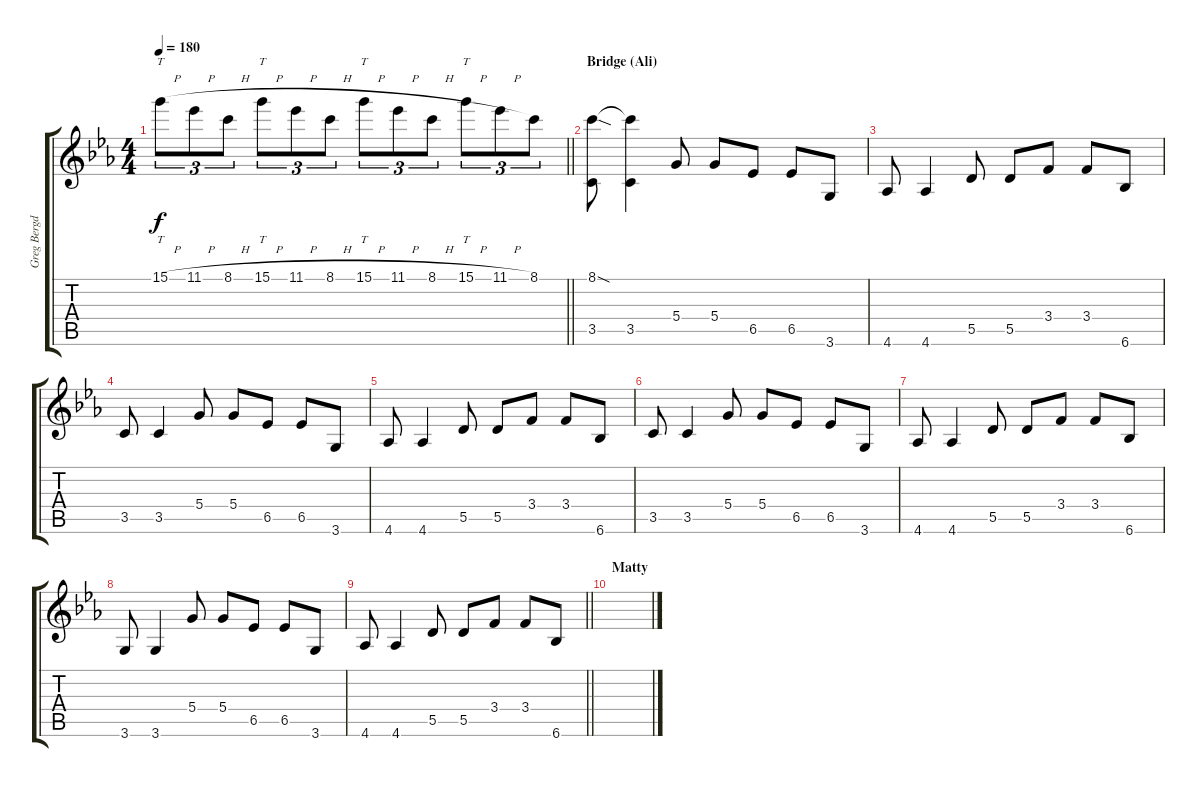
\track ("Greg Bergdorf - Lead Guitar" "Greg Bergd") {instrument distortionguitar}
\staff {score tabs}
\tuning (E4 B3 G3 D3 A2 E2) {hide}
\ts (4 4)
\tempo 180
\clef g2
\barLineRight lightlight
\ks eb
15.1{h}.8{tt tu (3 2) dy f} 11.1{h}.8{tu (3 2)} 8.1{h}.8{tu (3 2)} 15.1{h}.8{tt tu (3 2)} 11.1{h}.8{tu (3 2)} 8.1{h}.8{tu (3 2)} 15.1{h}.8{tt tu (3 2)} 11.1{h}.8{tu (3 2)} 8.1{h}.8{tu (3 2)} 15.1{h}.8{tt tu (3 2)} 11.1{h}.8{tu (3 2)} 8.1.8{tu (3 2)} |
\section ("" "Bridge (Ali)")
(8.1{sod} 3.5).8 (8.1{t} 3.5).4 5.4.8 5.4.8 6.5.8 6.5.8 3.6.8 |
4.6.8 4.6.4 5.5.8 5.5.8 3.4.8 3.4.8 6.6.8 |
3.5.8 3.5.4 5.4.8 5.4.8 6.5.8 6.5.8 3.6.8 |
4.6.8 4.6.4 5.5.8 5.5.8 3.4.8 3.4.8 6.6.8 |
3.5.8 3.5.4 5.4.8 5.4.8 6.5.8 6.5.8 3.6.8 |
4.6.8 4.6.4 5.5.8 5.5.8 3.4.8 3.4.8 6.6.8 |
3.6.8 3.6.4 5.4.8 5.4.8 6.5.8 6.5.8 3.6.8 |
\barLineRight lightlight
4.6.8 4.6.4 5.5.8 5.5.8 3.4.8 3.4.8 6.6.8 |
\section ("" "Matty")
